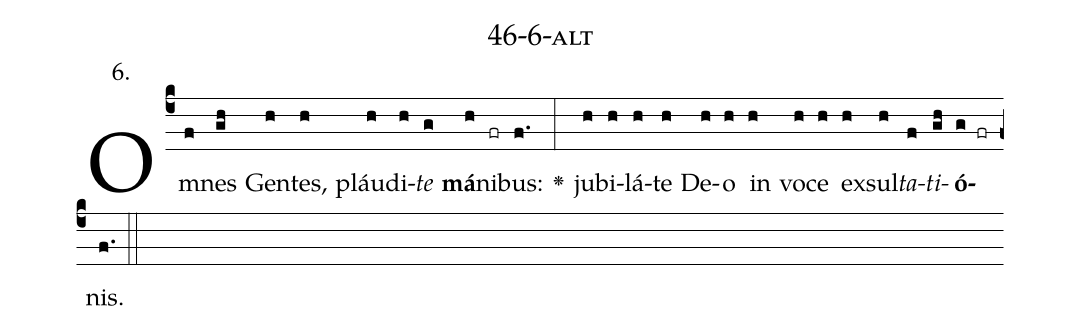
name: 46-6-alt;
annotation: 6.;
%%
(c4)Om(f)nes(gh) Gen(h)tes,(h) pláu(h)di(h)<i>te</i>(g) <b>má</b>(h)ni(fr)bus:(f.) <v>\greheightstar</v>(:) ju(h)bi(h)lá(h)te(h) De(h)o(h) in(h) vo(h)ce(h) ex(h)sul(h)<i>ta</i>(f)<i>ti</i>(gh)<b>ó</b>(g fr)nis.(f.) (::)


%E(h) u(h) o(f) u(gh) a(g) e.(f.) (::)
